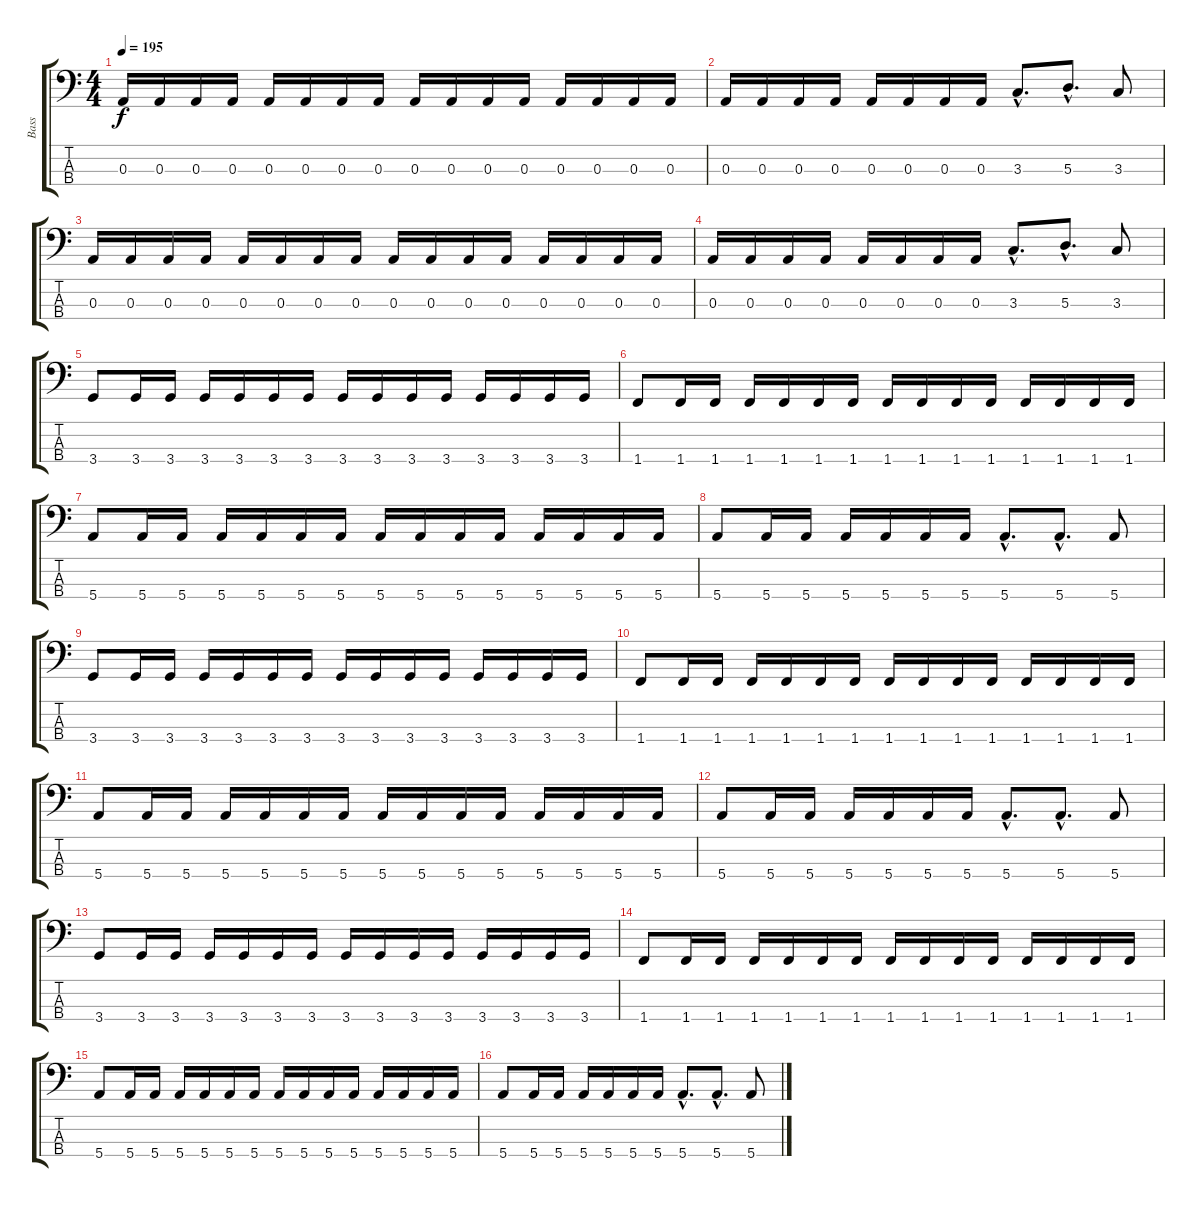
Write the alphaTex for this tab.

\track ("Bass" "Bass") {instrument electricbasspick}
\staff {score tabs}
\tuning (G2 D2 A1 E1) {hide}
\ts (4 4)
\tempo 195
\clef f4
\ks c
0.3.16{dy f} 0.3.16 0.3.16 0.3.16 0.3.16 0.3.16 0.3.16 0.3.16 0.3.16 0.3.16 0.3.16 0.3.16 0.3.16 0.3.16 0.3.16 0.3.16 |
0.3.16 0.3.16 0.3.16 0.3.16 0.3.16 0.3.16 0.3.16 0.3.16 3.3{hac}.8{d} 5.3{hac}.8{d} 3.3.8 |
0.3.16 0.3.16 0.3.16 0.3.16 0.3.16 0.3.16 0.3.16 0.3.16 0.3.16 0.3.16 0.3.16 0.3.16 0.3.16 0.3.16 0.3.16 0.3.16 |
0.3.16 0.3.16 0.3.16 0.3.16 0.3.16 0.3.16 0.3.16 0.3.16 3.3{hac}.8{d} 5.3{hac}.8{d} 3.3.8 |
3.4.8 3.4.16 3.4.16 3.4.16 3.4.16 3.4.16 3.4.16 3.4.16 3.4.16 3.4.16 3.4.16 3.4.16 3.4.16 3.4.16 3.4.16 |
1.4.8 1.4.16 1.4.16 1.4.16 1.4.16 1.4.16 1.4.16 1.4.16 1.4.16 1.4.16 1.4.16 1.4.16 1.4.16 1.4.16 1.4.16 |
5.4.8 5.4.16 5.4.16 5.4.16 5.4.16 5.4.16 5.4.16 5.4.16 5.4.16 5.4.16 5.4.16 5.4.16 5.4.16 5.4.16 5.4.16 |
5.4.8 5.4.16 5.4.16 5.4.16 5.4.16 5.4.16 5.4.16 5.4{hac}.8{d} 5.4{hac}.8{d} 5.4.8 |
3.4.8 3.4.16 3.4.16 3.4.16 3.4.16 3.4.16 3.4.16 3.4.16 3.4.16 3.4.16 3.4.16 3.4.16 3.4.16 3.4.16 3.4.16 |
1.4.8 1.4.16 1.4.16 1.4.16 1.4.16 1.4.16 1.4.16 1.4.16 1.4.16 1.4.16 1.4.16 1.4.16 1.4.16 1.4.16 1.4.16 |
5.4.8 5.4.16 5.4.16 5.4.16 5.4.16 5.4.16 5.4.16 5.4.16 5.4.16 5.4.16 5.4.16 5.4.16 5.4.16 5.4.16 5.4.16 |
5.4.8 5.4.16 5.4.16 5.4.16 5.4.16 5.4.16 5.4.16 5.4{hac}.8{d} 5.4{hac}.8{d} 5.4.8 |
3.4.8 3.4.16 3.4.16 3.4.16 3.4.16 3.4.16 3.4.16 3.4.16 3.4.16 3.4.16 3.4.16 3.4.16 3.4.16 3.4.16 3.4.16 |
1.4.8 1.4.16 1.4.16 1.4.16 1.4.16 1.4.16 1.4.16 1.4.16 1.4.16 1.4.16 1.4.16 1.4.16 1.4.16 1.4.16 1.4.16 |
5.4.8 5.4.16 5.4.16 5.4.16 5.4.16 5.4.16 5.4.16 5.4.16 5.4.16 5.4.16 5.4.16 5.4.16 5.4.16 5.4.16 5.4.16 |
5.4.8 5.4.16 5.4.16 5.4.16 5.4.16 5.4.16 5.4.16 5.4{hac}.8{d} 5.4{hac}.8{d} 5.4.8
